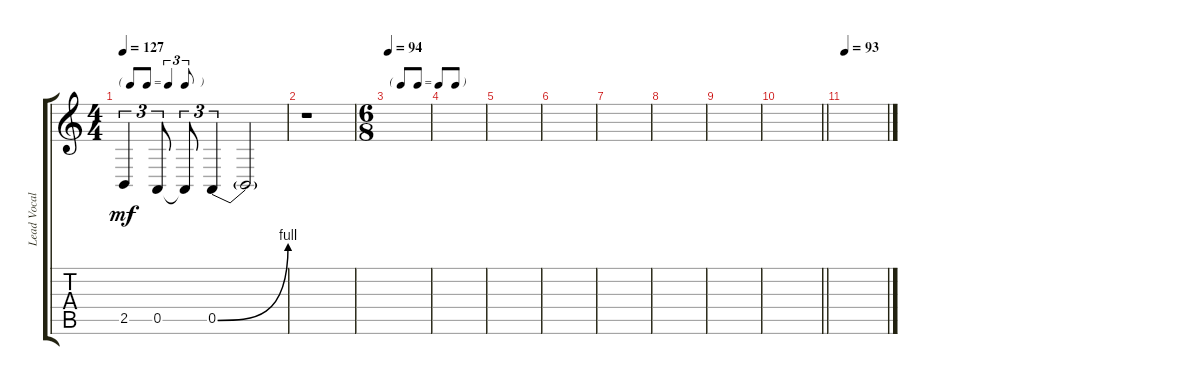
\track ("Lead Vocals [Mikael Akerfeldt]" "Lead Vocal") {instrument voiceoohs}
\staff {score tabs}
\tuning (E4 B3 G3 D3 A2 E2) {hide}
\ts (4 4)
\tf triplet8th
\tempo 127
\clef g2
\ks c
2.5.4{tu (3 2) dy mf} 0.5.8{tu (3 2)} 0.5{t}.8{tu (3 2)} 0.5{be (bend 0 0 60 4)}.4{tu (3 2)} 0.5{t}.2 |
r.1 |
\ts (6 8)
\tf none
\tempo 94
|
|
|
|
|
|
|
\barLineRight lightlight
|
\tempo 93
